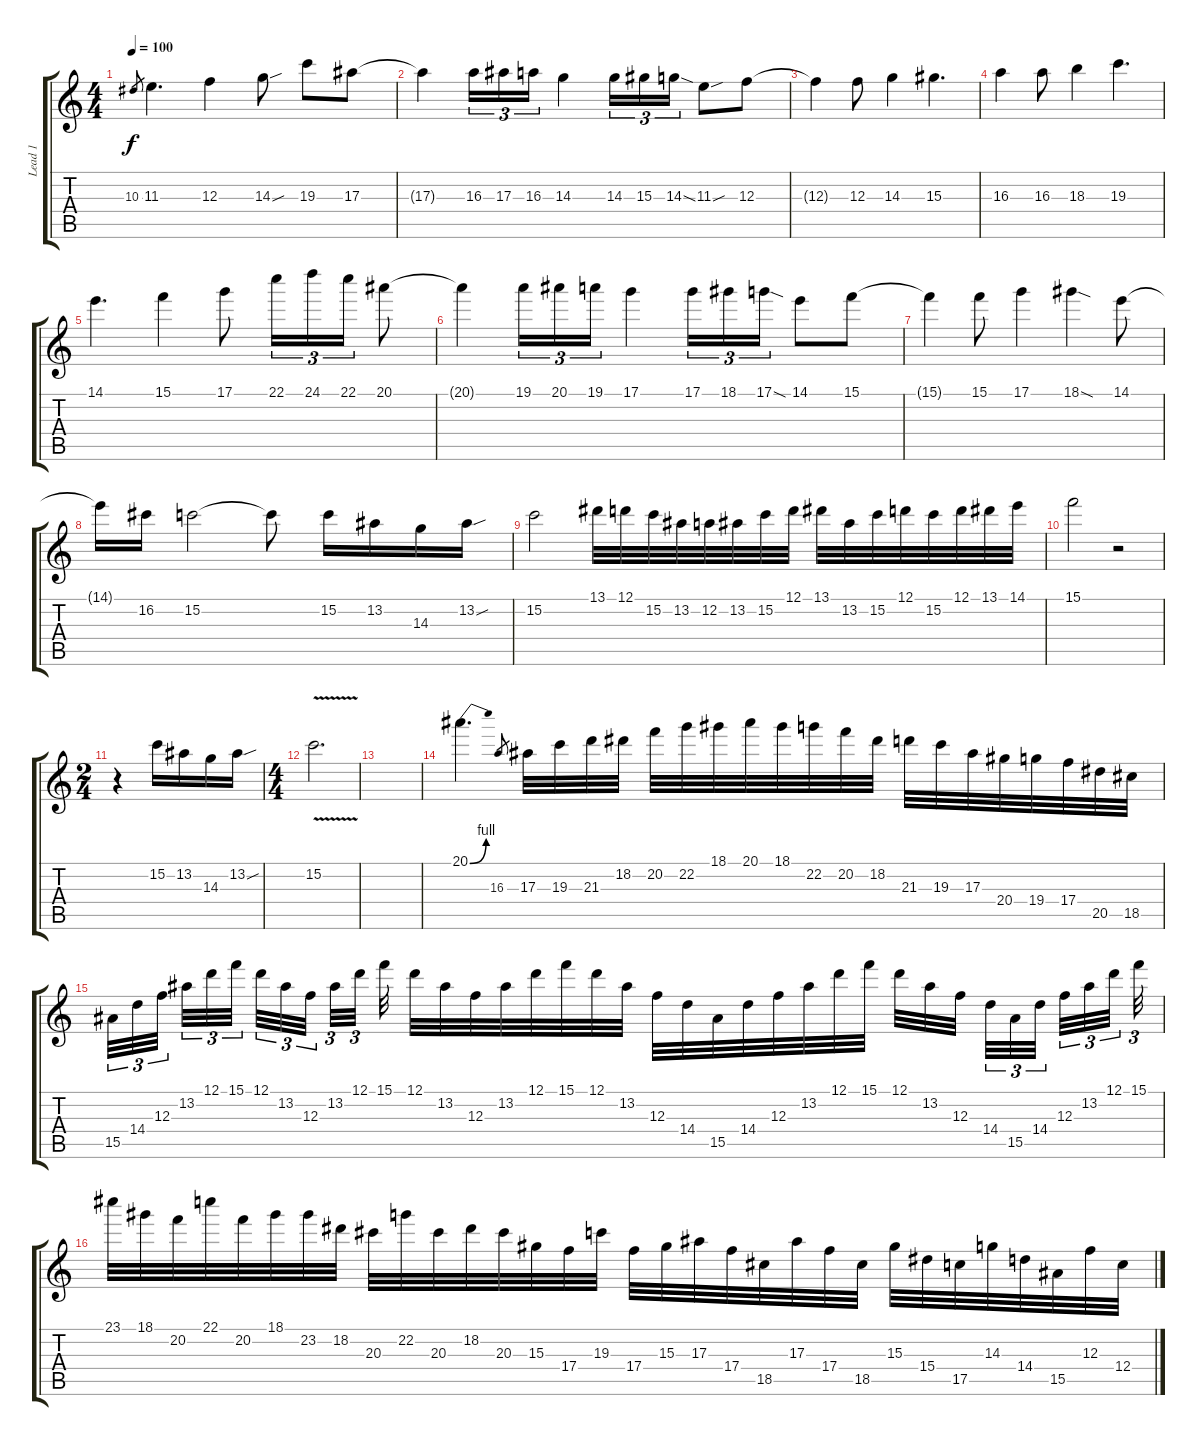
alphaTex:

\track ("Lead 1" "Lead 1") {instrument distortionguitar}
\staff {score tabs}
\tuning (D4 A3 F3 C3 G2 C2) {hide}
\ts (4 4)
\tempo 100
\clef g2
\ks c
10.3.8{gr dy f} 11.3.4{d} 12.3.4 14.3{sou}.8 19.3.8 17.3.8 |
17.3{t}.4 16.3.16{tu (3 2)} 17.3.16{tu (3 2)} 16.3.16{tu (3 2)} 14.3.4 14.3.16{tu (3 2)} 15.3.16{tu (3 2)} 14.3{sod}.16{tu (3 2)} 11.3{sou}.8 12.3.8 |
12.3{t}.4 12.3.8 14.3.4 15.3.4{d} |
16.3.4 16.3.8 18.3.4 19.3.4{d} |
14.1.4{d} 15.1.4 17.1.8 22.1.16{tu (3 2)} 24.1.16{tu (3 2)} 22.1.16{tu (3 2)} 20.1.8 |
20.1{t}.4 19.1.16{tu (3 2)} 20.1.16{tu (3 2)} 19.1.16{tu (3 2)} 17.1.4 17.1.16{tu (3 2)} 18.1.16{tu (3 2)} 17.1{sod}.16{tu (3 2)} 14.1.8 15.1.8 |
15.1{t}.4 15.1.8 17.1.4 18.1{sod}.4 14.1.8 |
14.1{t}.16 16.2.16 15.2.2 15.2{t}.8 15.2.16 13.2.16 14.3.16 13.2{sou}.16 |
15.2.2 13.1.32 12.1.32 15.2.32 13.2.32 12.2.32 13.2.32 15.2.32 12.1.32 13.1.32 13.2.32 15.2.32 12.1.32 15.2.32 12.1.32 13.1.32 14.1.32 |
15.1.2 r.2 |
\ts (2 4)
r.4 15.2.16 13.2.16 14.3.16 13.2{sou}.16 |
\ts (4 4)
15.2{v}.2{d} |
|
20.1{be (bend 0 0 60 4)}.4{d} 16.3.8{gr} 17.3.32 19.3.32 21.3.32 18.2.32 20.2.32 22.2.32 18.1.32 20.1.32 18.1.32 22.2.32 20.2.32 18.2.32 21.3.32 19.3.32 17.3.32 20.4.32 19.4.32 17.4.32 20.5.32 18.5.32 |
15.5.32{tu (3 2)} 14.4.32{tu (3 2)} 12.3.32{tu (3 2)} 13.2.32{tu (3 2)} 12.1.32{tu (3 2)} 15.1.32{tu (3 2)} 12.1.32{tu (3 2)} 13.2.32{tu (3 2)} 12.3.32{tu (3 2)} 13.2.32{tu (3 2)} 12.1.32{tu (3 2)} 15.1.32 12.1.32 13.2.32 12.3.32 13.2.32 12.1.32 15.1.32 12.1.32 13.2.32 12.3.32 14.4.32 15.5.32 14.4.32 12.3.32 13.2.32 12.1.32 15.1.32 12.1.32 13.2.32 12.3.32 14.4.32{tu (3 2)} 15.5.32{tu (3 2)} 14.4.32{tu (3 2)} 12.3.32{tu (3 2)} 13.2.32{tu (3 2)} 12.1.32{tu (3 2)} 15.1.32{tu (3 2)} |
23.1.32 18.1.32 20.2.32 22.1.32 20.2.32 18.1.32 23.2.32 18.2.32 20.3.32 22.2.32 20.3.32 18.2.32 20.3.32 15.3.32 17.4.32 19.3.32 17.4.32 15.3.32 17.3.32 17.4.32 18.5.32 17.3.32 17.4.32 18.5.32 15.3.32 15.4.32 17.5.32 14.3.32 14.4.32 15.5.32 12.3.32 12.4.32
